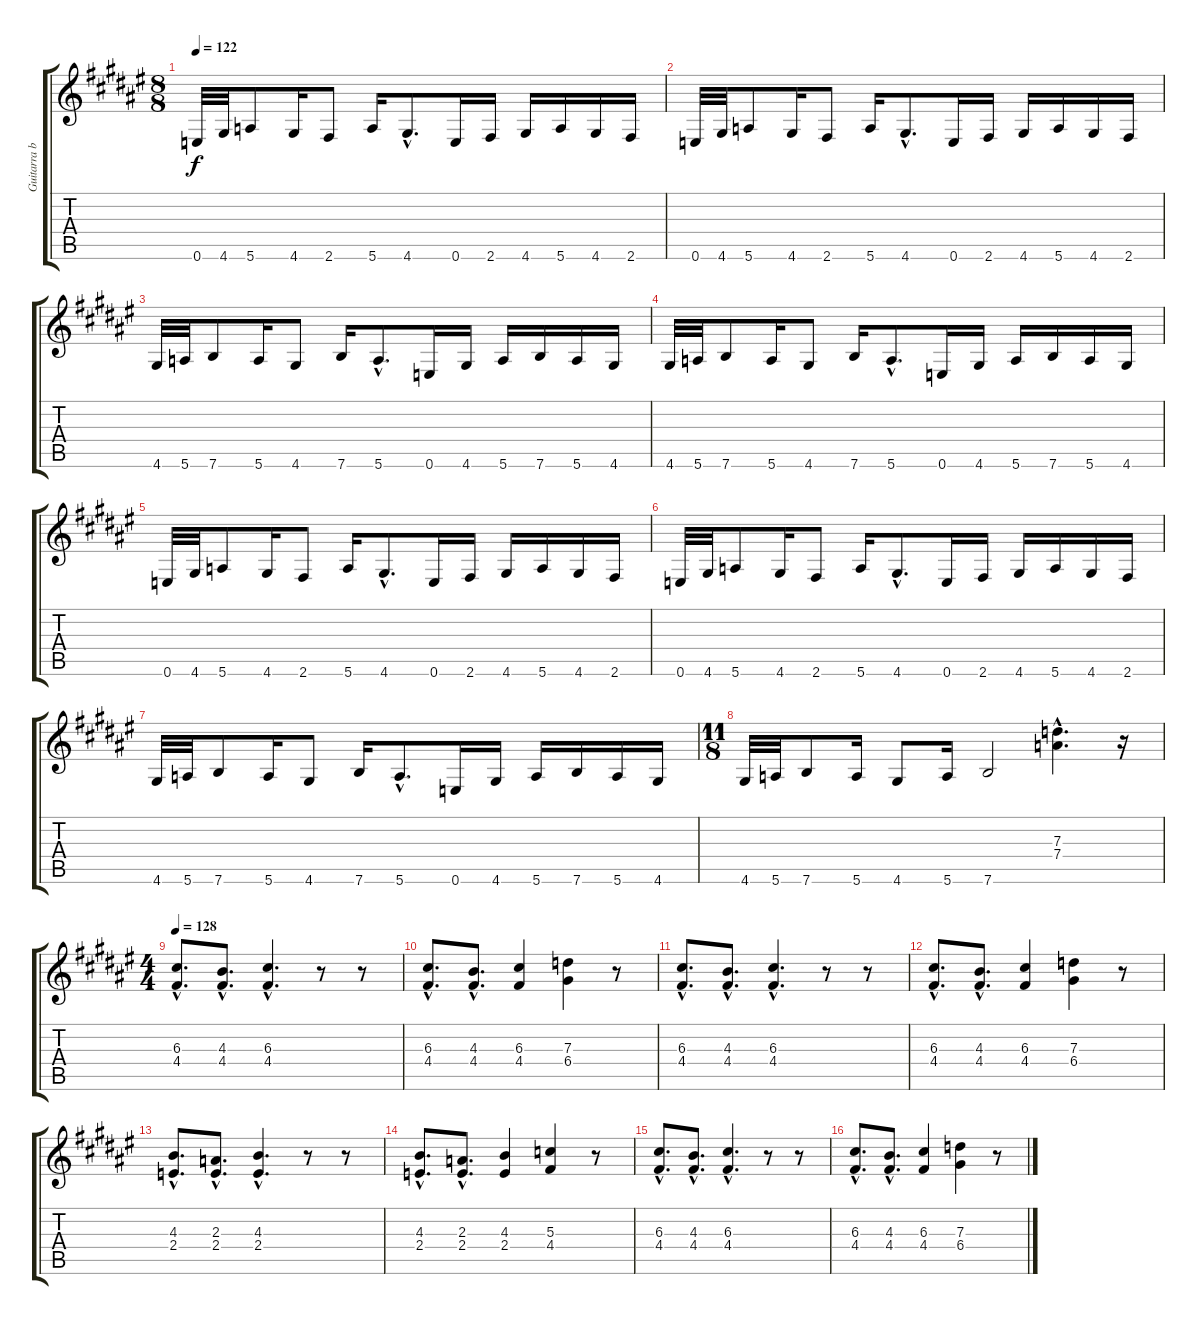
\track ("Guitarra base" "Guitarra b") {instrument distortionguitar}
\staff {score tabs}
\tuning (E4 B3 G3 D3 A2 E2) {hide}
\ts (8 8)
\tempo 122
\clef g2
\ks f#
0.6.32{dy f} 4.6.32 5.6.8 4.6.16 2.6.8 5.6.16 4.6{hac}.8{d} 0.6.16 2.6.16 4.6.16 5.6.16 4.6.16 2.6.16 |
0.6.32 4.6.32 5.6.8 4.6.16 2.6.8 5.6.16 4.6{hac}.8{d} 0.6.16 2.6.16 4.6.16 5.6.16 4.6.16 2.6.16 |
4.6.32 5.6.32 7.6.8 5.6.16 4.6.8 7.6.16 5.6{hac}.8{d} 0.6.16 4.6.16 5.6.16 7.6.16 5.6.16 4.6.16 |
4.6.32 5.6.32 7.6.8 5.6.16 4.6.8 7.6.16 5.6{hac}.8{d} 0.6.16 4.6.16 5.6.16 7.6.16 5.6.16 4.6.16 |
0.6.32 4.6.32 5.6.8 4.6.16 2.6.8 5.6.16 4.6{hac}.8{d} 0.6.16 2.6.16 4.6.16 5.6.16 4.6.16 2.6.16 |
0.6.32 4.6.32 5.6.8 4.6.16 2.6.8 5.6.16 4.6{hac}.8{d} 0.6.16 2.6.16 4.6.16 5.6.16 4.6.16 2.6.16 |
4.6.32 5.6.32 7.6.8 5.6.16 4.6.8 7.6.16 5.6{hac}.8{d} 0.6.16 4.6.16 5.6.16 7.6.16 5.6.16 4.6.16 |
\ts (11 8)
4.6.32 5.6.32 7.6.8 5.6.16 4.6.8 5.6.16 7.6.2 (7.3{hac} 7.4{hac}).4{d} r.16 |
\ts (4 4)
\tempo 128
(6.3{hac} 4.4{hac}).8{d} (4.3{hac} 4.4{hac}).8{d} (6.3{hac} 4.4{hac}).4{d} r.8 r.8 |
(6.3{hac} 4.4{hac}).8{d} (4.3{hac} 4.4{hac}).8{d} (6.3 4.4).4 (7.3 6.4).4 r.8 |
(6.3{hac} 4.4{hac}).8{d} (4.3{hac} 4.4{hac}).8{d} (6.3{hac} 4.4{hac}).4{d} r.8 r.8 |
(6.3{hac} 4.4{hac}).8{d} (4.3{hac} 4.4{hac}).8{d} (6.3 4.4).4 (7.3 6.4).4 r.8 |
(4.3{hac} 2.4{hac}).8{d} (2.3{hac} 2.4{hac}).8{d} (4.3{hac} 2.4{hac}).4{d} r.8 r.8 |
(4.3{hac} 2.4{hac}).8{d} (2.3{hac} 2.4{hac}).8{d} (4.3 2.4).4 (5.3 4.4).4 r.8 |
(6.3{hac} 4.4{hac}).8{d} (4.3{hac} 4.4{hac}).8{d} (6.3{hac} 4.4{hac}).4{d} r.8 r.8 |
(6.3{hac} 4.4{hac}).8{d} (4.3{hac} 4.4{hac}).8{d} (6.3 4.4).4 (7.3 6.4).4 r.8
